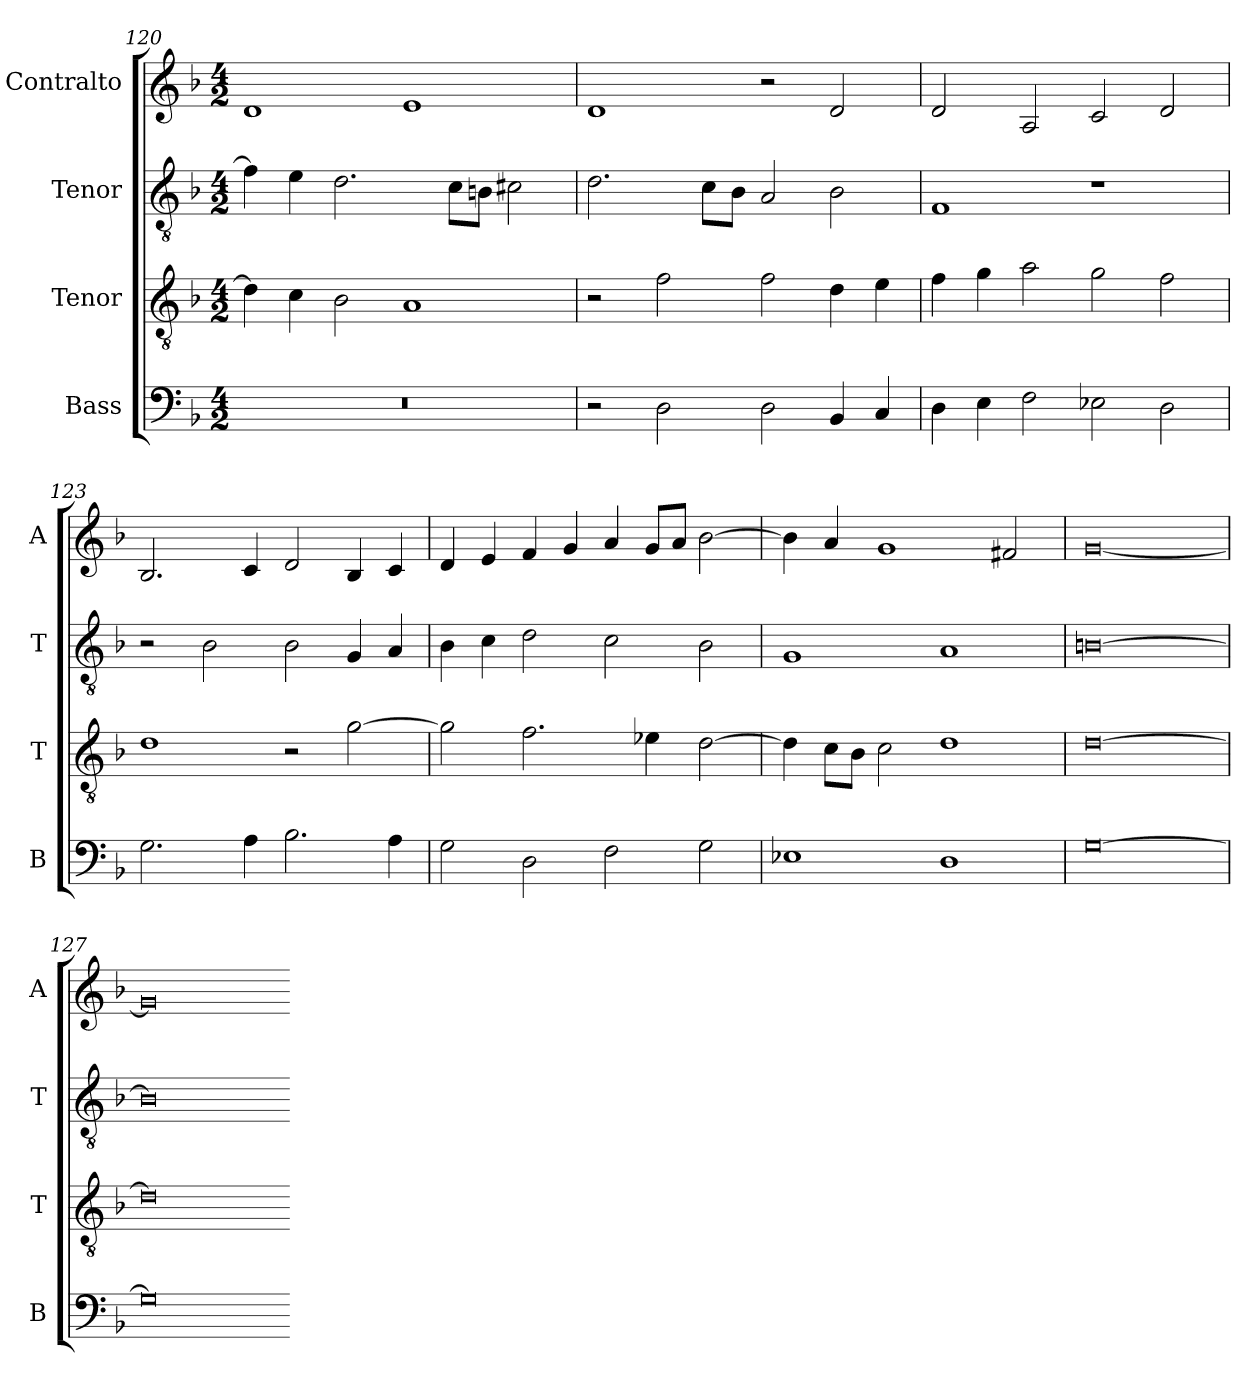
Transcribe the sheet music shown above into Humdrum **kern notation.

**kern	**kern	**kern	**kern
*part4	*part3	*part2	*part1
*staff4	*staff3	*staff2	*staff1
*I"Bass	*I"Tenor	*I"Tenor	*I"Contralto
*I'B	*I'T	*I'T	*I'A
*clefF4	*clefGv2	*clefGv2	*clefG2
*k[b-]	*k[b-]	*k[b-]	*k[b-]
*G:dor	*G:dor	*G:dor	*G:dor
*M4/2	*M4/2	*M4/2	*M4/2
=120	=120	=120	=120
0r	4d]	4f]	1d
.	4c	4e	.
.	2B-	2.d	.
.	1A	.	1e
.	.	8c\L	.
.	.	8Bn\J	.
.	.	2c#X	.
=121	=121	=121	=121
2r	2r	2.d	1d
2D	2f	.	.
.	.	8c\L	.
.	.	8B-\J	.
2D	2f	2A	2r
4BB-	4d	2B-	2d
4C	4e	.	.
=122	=122	=122	=122
4D	4f	1F	2d
4E	4g	.	.
2F	2a	.	2A
2E-X	2g	1r	2c
2D	2f	.	2d
=123	=123	=123	=123
2.G	1d	2r	2.B-
.	.	2B-	.
4A	.	.	4c
2.B-	2r	2B-	2d
.	[2g	4G	4B-
4A	.	4A	4c
=124	=124	=124	=124
2G	2g]	4B-	4d
.	.	4c	4e
2D	2.f	2d	4f
.	.	.	4g
2F	.	2c	4a
.	4e-X	.	8g/L
.	.	.	8a/J
2G	[2d	2B-	[2b-
=125	=125	=125	=125
1E-X	4d]	1G	4b-]
.	8c\L	.	4a
.	8B-\J	.	.
.	2c	.	1g
1D	1d	1A	.
.	.	.	2f#X
=126	=126	=126	=126
[0G	[0d	[0Bn	[0g
=127	=127	=127	=127
0G]	0d]	0B]	0g]
=-	=-	=-	=-
*-	*-	*-	*-
